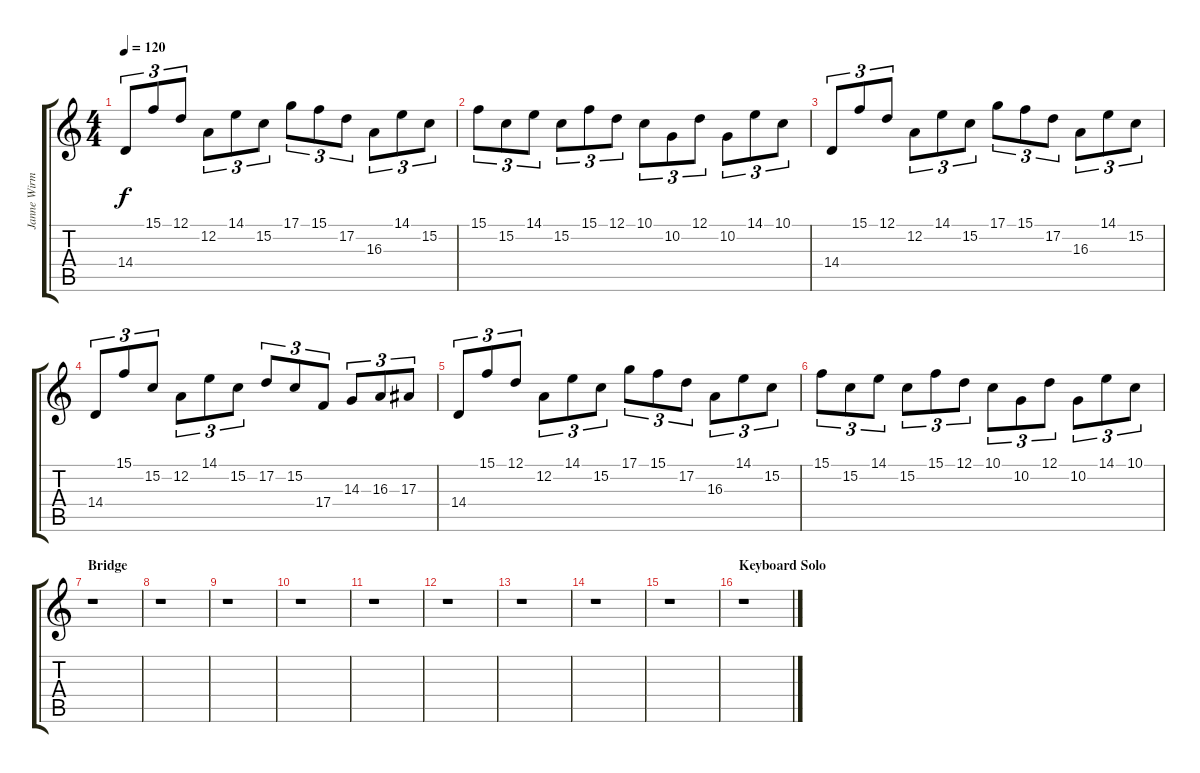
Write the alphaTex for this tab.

\track ("Janne Wirman [Lead Keyboard 1]" "Janne Wirm") {instrument musicbox}
\staff {score tabs}
\tuning (D4 A3 F3 C3 G2 C2) {hide}
\ts (4 4)
\tempo 120
\clef g2
\ks c
14.4.8{tu (3 2) dy f} 15.1.8{tu (3 2)} 12.1.8{tu (3 2)} 12.2.8{tu (3 2)} 14.1.8{tu (3 2)} 15.2.8{tu (3 2)} 17.1.8{tu (3 2)} 15.1.8{tu (3 2)} 17.2.8{tu (3 2)} 16.3.8{tu (3 2)} 14.1.8{tu (3 2)} 15.2.8{tu (3 2)} |
15.1.8{tu (3 2)} 15.2.8{tu (3 2)} 14.1.8{tu (3 2)} 15.2.8{tu (3 2)} 15.1.8{tu (3 2)} 12.1.8{tu (3 2)} 10.1.8{tu (3 2)} 10.2.8{tu (3 2)} 12.1.8{tu (3 2)} 10.2.8{tu (3 2)} 14.1.8{tu (3 2)} 10.1.8{tu (3 2)} |
14.4.8{tu (3 2)} 15.1.8{tu (3 2)} 12.1.8{tu (3 2)} 12.2.8{tu (3 2)} 14.1.8{tu (3 2)} 15.2.8{tu (3 2)} 17.1.8{tu (3 2)} 15.1.8{tu (3 2)} 17.2.8{tu (3 2)} 16.3.8{tu (3 2)} 14.1.8{tu (3 2)} 15.2.8{tu (3 2)} |
14.4.8{tu (3 2)} 15.1.8{tu (3 2)} 15.2.8{tu (3 2)} 12.2.8{tu (3 2)} 14.1.8{tu (3 2)} 15.2.8{tu (3 2)} 17.2.8{tu (3 2)} 15.2.8{tu (3 2)} 17.4.8{tu (3 2)} 14.3.8{tu (3 2)} 16.3.8{tu (3 2)} 17.3.8{tu (3 2)} |
14.4.8{tu (3 2)} 15.1.8{tu (3 2)} 12.1.8{tu (3 2)} 12.2.8{tu (3 2)} 14.1.8{tu (3 2)} 15.2.8{tu (3 2)} 17.1.8{tu (3 2)} 15.1.8{tu (3 2)} 17.2.8{tu (3 2)} 16.3.8{tu (3 2)} 14.1.8{tu (3 2)} 15.2.8{tu (3 2)} |
15.1.8{tu (3 2)} 15.2.8{tu (3 2)} 14.1.8{tu (3 2)} 15.2.8{tu (3 2)} 15.1.8{tu (3 2)} 12.1.8{tu (3 2)} 10.1.8{tu (3 2)} 10.2.8{tu (3 2)} 12.1.8{tu (3 2)} 10.2.8{tu (3 2)} 14.1.8{tu (3 2)} 10.1.8{tu (3 2)} |
\section ("" "Bridge")
r.1 |
r.1 |
r.1 |
r.1 |
r.1 |
r.1 |
r.1 |
r.1 |
r.1 |
\section ("" "Keyboard Solo")
r.1
